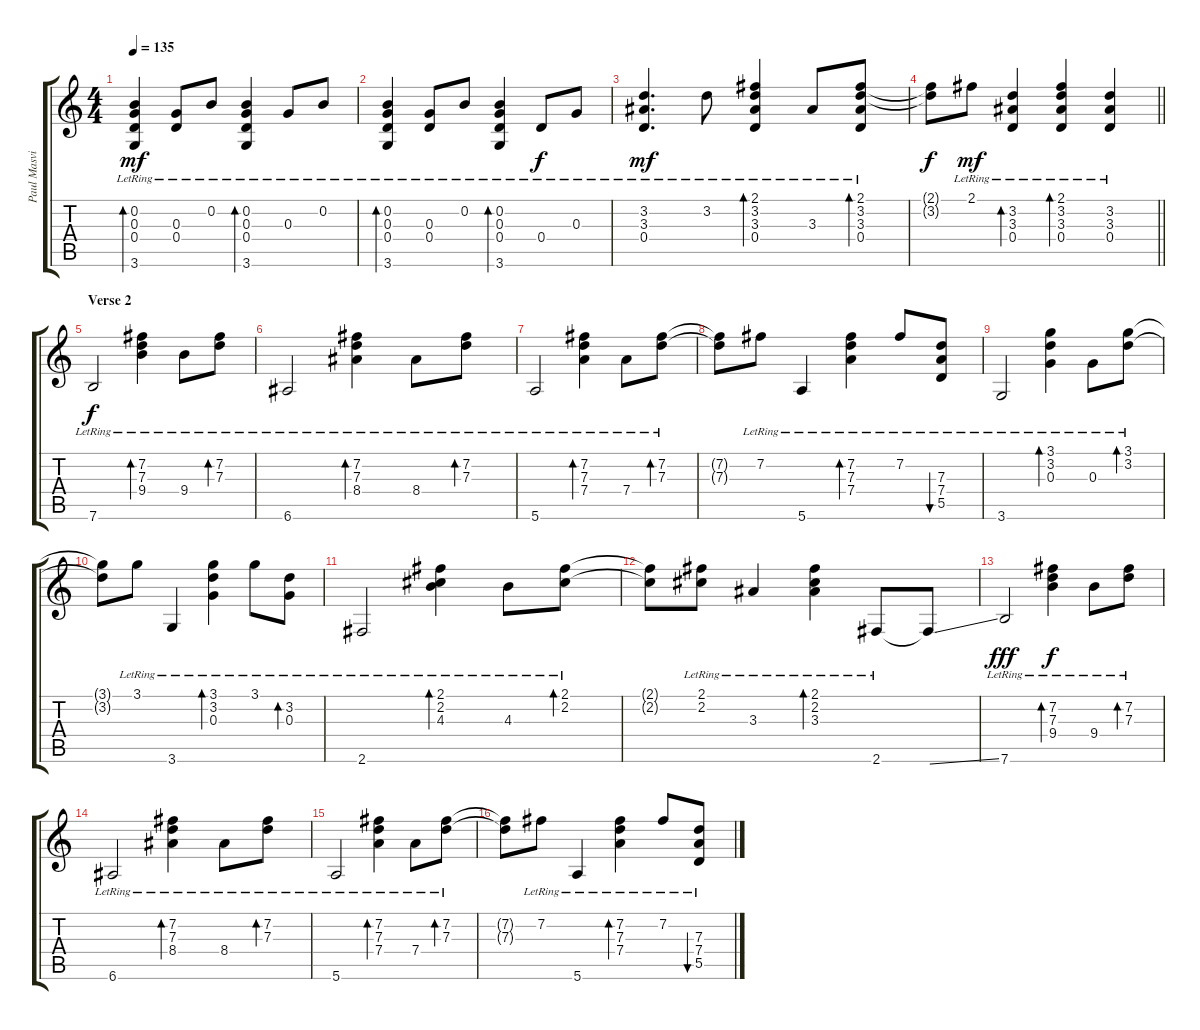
\track ("Paul Masvidal" "Paul Masvi") {instrument acousticguitarsteel}
\staff {score tabs}
\tuning (E4 B3 G3 D3 A2 E2) {hide}
\ts (4 4)
\tempo 135
\clef g2
\ks c
(0.2{lr} 0.3{lr} 0.4{lr} 3.6{lr}).4{bd 60 dy mf} (0.3{lr} 0.4{lr}).8 0.2{lr}.8 (0.2{lr} 0.3{lr} 0.4{lr} 3.6{lr}).4{bd 120} 0.3{lr}.8 0.2{lr}.8 |
(0.2{lr} 0.3{lr} 0.4{lr} 3.6{lr}).4{bd 60} (0.3{lr} 0.4{lr}).8 0.2{lr}.8 (0.2{lr} 0.3{lr} 0.4{lr} 3.6{lr}).4{bd 120} 0.4{lr}.8{dy f} 0.3{lr}.8 |
(3.2{lr} 3.3{lr} 0.4{lr}).4{d dy mf} 3.2{lr}.8 (2.1{lr} 3.2{lr} 3.3{lr} 0.4{lr}).4{bd 120} 3.3{lr}.8 (2.1{lr} 3.2{lr} 3.3{lr} 0.4{lr}).8{bd 120} |
\barLineRight lightlight
(2.1{t} 3.2{t}).8{dy f} 2.1{lr}.8{dy mf} (3.2{lr} 3.3{lr} 0.4{lr}).4{bd 120} (2.1{lr} 3.2{lr} 3.3{lr} 0.4{lr}).4{bd 120} (3.2{lr} 3.3{lr} 0.4{lr}).4 |
\section ("" "Verse 2")
7.6{lr}.2{dy f} (7.2{lr} 7.3{lr} 9.4{lr}).4{bd 120} 9.4{lr}.8 (7.2{lr} 7.3{lr}).8{bd 120} |
6.6{lr}.2 (7.2{lr} 7.3{lr} 8.4{lr}).4{bd 120} 8.4{lr}.8 (7.2{lr} 7.3{lr}).8{bd 120} |
5.6{lr}.2 (7.2{lr} 7.3{lr} 7.4{lr}).4{bd 120} 7.4{lr}.8 (7.2{lr} 7.3{lr}).8{bd 120} |
(7.2{t} 7.3{t}).8 7.2{lr}.8 5.6{lr}.4 (7.2{lr} 7.3{lr} 7.4{lr}).4{bd 120} 7.2{lr}.8 (7.3{lr} 7.4{lr} 5.5{lr}).8{bu 120} |
3.6{lr}.2 (3.1{lr} 3.2{lr} 0.3{lr}).4{bd 120} 0.3{lr}.8 (3.1{lr} 3.2{lr}).8{bd 120} |
(3.1{t} 3.2{t}).8 3.1{lr}.8 3.6{lr}.4 (3.1{lr} 3.2{lr} 0.3{lr}).4{bd 120} 3.1{lr}.8 (3.2{lr} 0.3{lr}).8{bd 120} |
2.6{lr}.2 (2.1{lr} 2.2{lr} 4.3{lr}).4{bd 120} 4.3{lr}.8 (2.1{lr} 2.2{lr}).8{bd 120} |
(2.1{t} 2.2{t}).8 (2.1{lr} 2.2{lr}).8 3.3{lr}.4 (2.1{lr} 2.2{lr} 3.3{lr}).4{bd 120} 2.6{lr}.8 2.6{ss t}.8 |
7.6{lr}.2{dy fff} (7.2{lr} 7.3{lr} 9.4{lr}).4{bd 120 dy f} 9.4{lr}.8 (7.2{lr} 7.3{lr}).8{bd 120} |
6.6{lr}.2 (7.2{lr} 7.3{lr} 8.4{lr}).4{bd 120} 8.4{lr}.8 (7.2{lr} 7.3{lr}).8{bd 120} |
5.6{lr}.2 (7.2{lr} 7.3{lr} 7.4{lr}).4{bd 120} 7.4{lr}.8 (7.2{lr} 7.3{lr}).8{bd 120} |
(7.2{t} 7.3{t}).8 7.2{lr}.8 5.6{lr}.4 (7.2{lr} 7.3{lr} 7.4{lr}).4{bd 120} 7.2{lr}.8 (7.3{lr} 7.4{lr} 5.5{lr}).8{bu 120}
